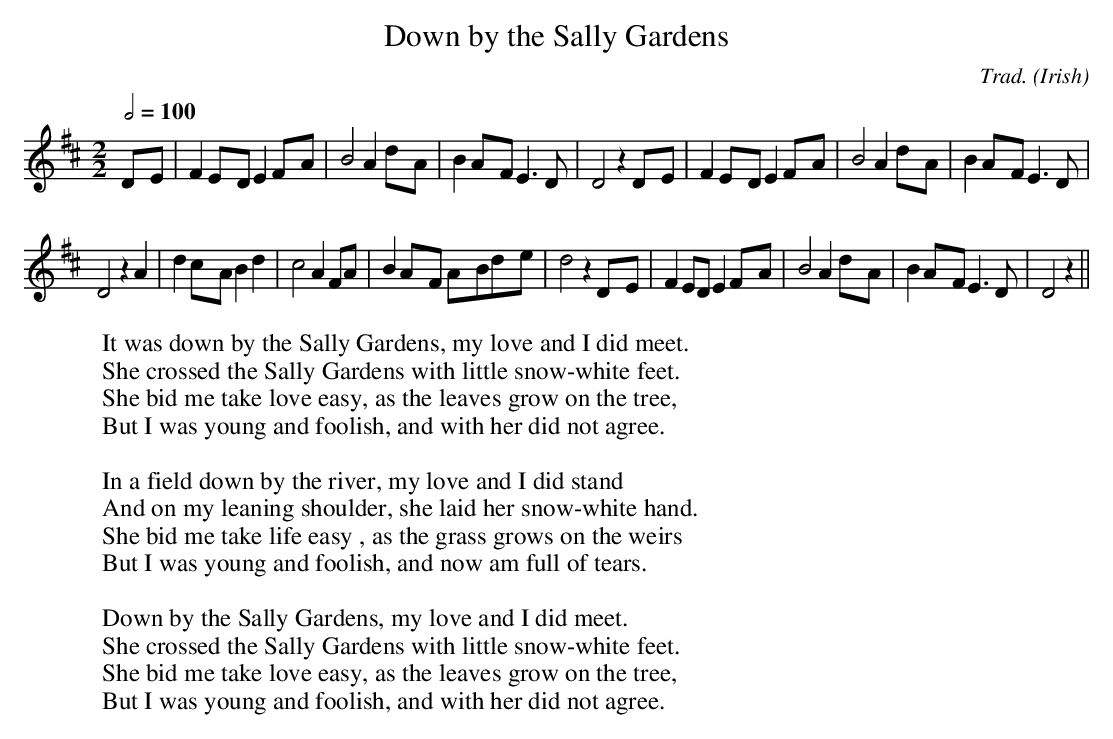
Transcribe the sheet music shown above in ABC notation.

X:1
T:Down by the Sally Gardens
C:Trad.
O:Irish
M:2/2
L:1/8
Q:1/2=100
W:It was down by the Sally Gardens, my love and I did meet.
W:She crossed the Sally Gardens with little snow-white feet.
W:She bid me take love easy, as the leaves grow on the tree,
W:But I was young and foolish, and with her did not agree.
W:
W:In a field down by the river, my love and I did stand
W:And on my leaning shoulder, she laid her snow-white hand.
W:She bid me take life easy , as the grass grows on the weirs
W:But I was young and foolish, and now am full of tears.
W:
W:Down by the Sally Gardens, my love and I did meet.
W:She crossed the Sally Gardens with little snow-white feet.
W:She bid me take love easy, as the leaves grow on the tree,
W:But I was young and foolish, and with her did not agree.
K:D
D-E|F2E-D E2F-A|B4 A2d-A|B2A-F E3D|\
D4 z2D-E|F2E-D E2F-A|B4 A2d-A|B2A-F E3D|
D4 z2A2|d2c-A B2d2|c4 A2FA|B2A-F A-Bd-e|\
d4 z2D-E|F2ED E2F-A|B4 A2d-A|B2A-F E3D|D4 z2||
